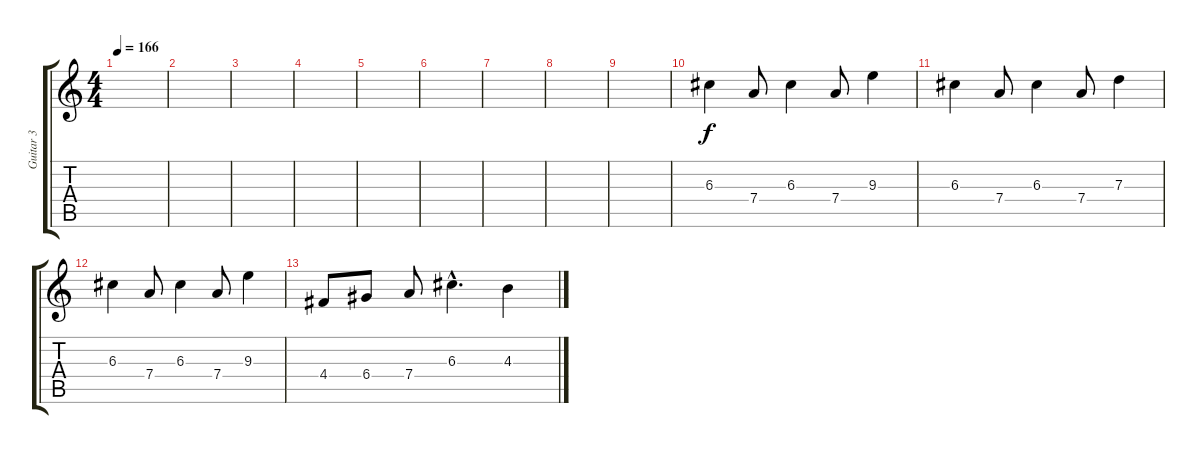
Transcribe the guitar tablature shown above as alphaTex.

\track ("Guitar 3" "Guitar 3") {instrument electricguitarjazz}
\staff {score tabs}
\tuning (E4 B3 G3 D3 A2 E2) {hide}
\ts (4 4)
\tempo 166
\clef g2
\ks c
|
|
|
|
|
|
|
|
|
6.3.4 7.4.8 6.3.4 7.4.8 9.3.4 |
6.3.4 7.4.8 6.3.4 7.4.8 7.3.4 |
6.3.4 7.4.8 6.3.4 7.4.8 9.3.4 |
4.4.8 6.4.8 7.4.8 6.3{hac}.4{d} 4.3.4
